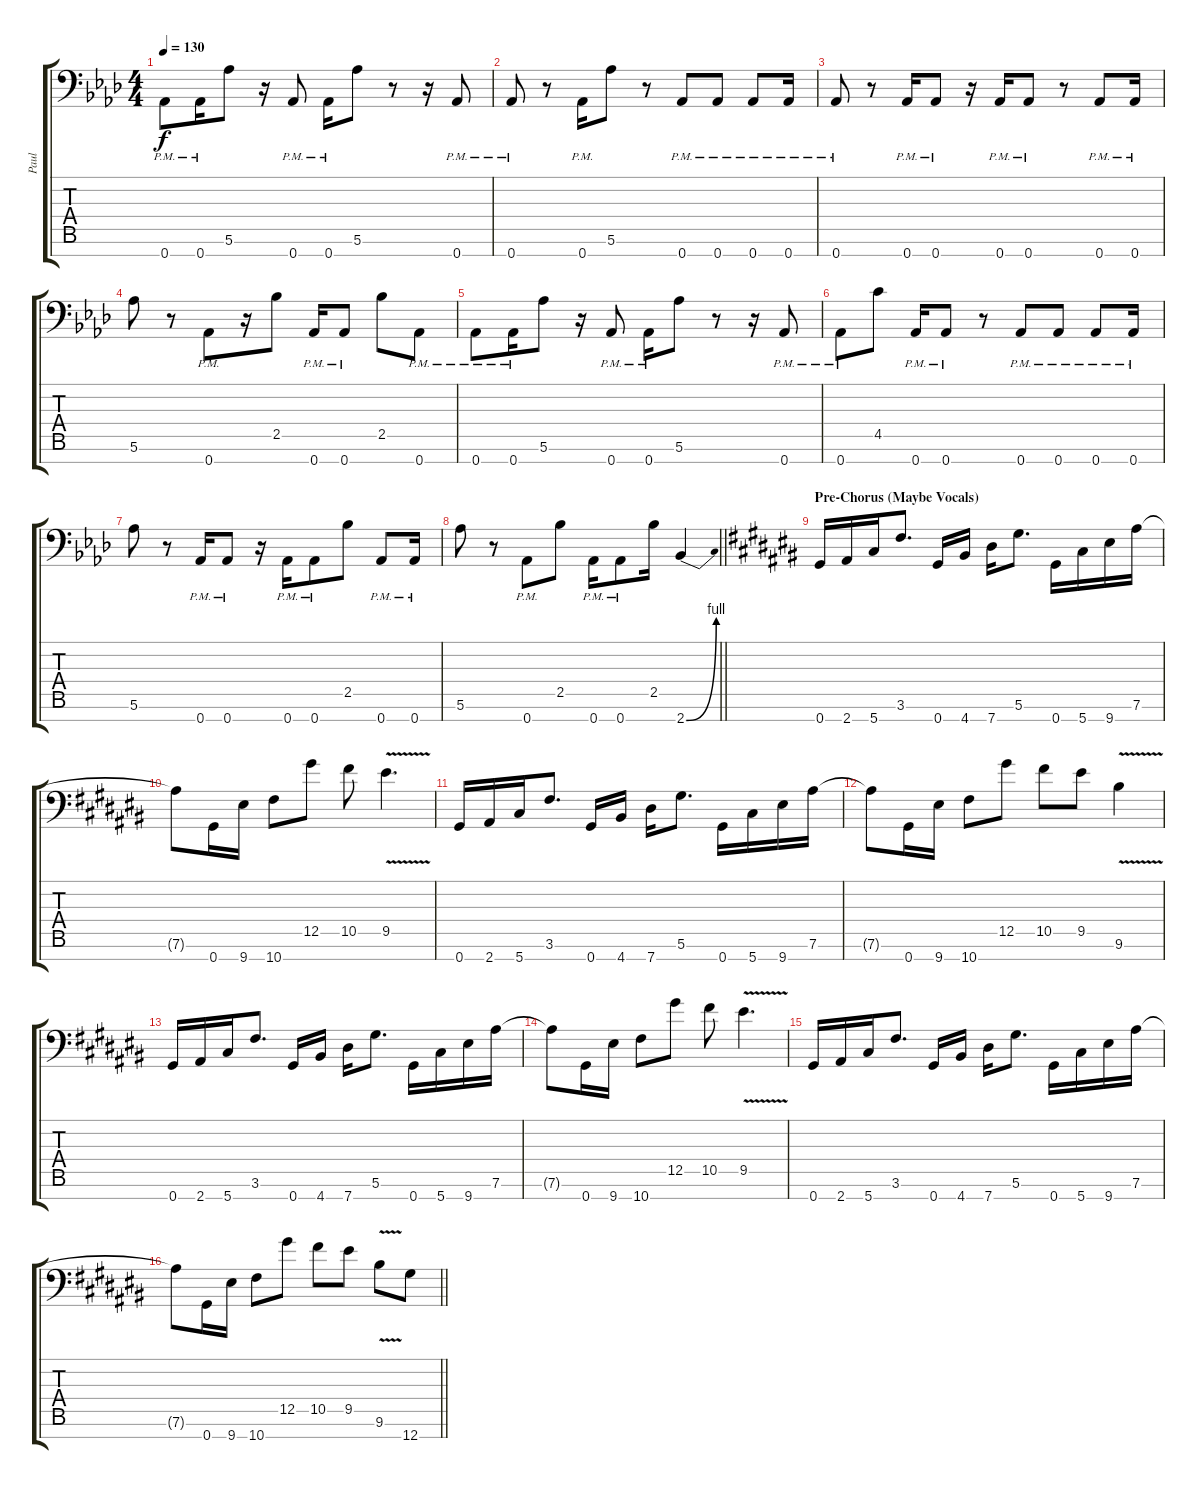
\track ("Paul" "Paul") {instrument distortionguitar}
\staff {score tabs}
\tuning (Eb4 Bb3 Gb3 Db3 Ab2 Eb2 Ab1) {hide}
\ts (4 4)
\tempo 130
\clef f4
\ks fminor
0.7{pm}.8{dy f} 0.7{pm}.16 5.6.8 r.16 0.7{pm}.8 0.7{pm}.16 5.6.8 r.8 r.16 0.7{pm}.8 |
0.7{pm}.8 r.8 0.7{pm}.16 5.6.8 r.8 0.7{pm}.8 0.7{pm}.8 0.7{pm}.8 0.7{pm}.16 |
0.7{pm}.8 r.8 0.7{pm}.16 0.7{pm}.8 r.16 0.7{pm}.16 0.7{pm}.8 r.8 0.7{pm}.8 0.7{pm}.16 |
5.6.8 r.8 0.7{pm}.8 r.16 2.5.8 0.7{pm}.16 0.7{pm}.8 2.5.8 0.7{pm}.8 |
0.7{pm}.8 0.7{pm}.16 5.6.8 r.16 0.7{pm}.8 0.7{pm}.16 5.6.8 r.8 r.16 0.7{pm}.8 |
0.7{pm}.8 4.5.8 0.7{pm}.16 0.7{pm}.8 r.8 0.7{pm}.8 0.7{pm}.8 0.7{pm}.8 0.7{pm}.16 |
5.6.8 r.8 0.7{pm}.16 0.7{pm}.8 r.16 0.7{pm}.16 0.7{pm}.8 2.5.8 0.7{pm}.8 0.7{pm}.16 |
\barLineRight lightlight
5.6.8 r.8 0.7{pm}.8 2.5.8 0.7{pm}.16 0.7{pm}.8 2.5.16 2.7{be (bend 0 0 60 4)}.4 |
\section ("" "Pre-Chorus (Maybe Vocals)")
\ks a#minor
0.7.16 2.7.16 5.7.16 3.6.8{d} 0.7.16 4.7.16 7.7.16 5.6.8{d} 0.7.16 5.7.16 9.7.16 7.6.16 |
7.6{t}.8 0.7.16 9.7.16 10.7.8 12.5.8 10.5.8 9.5{v}.4{d} |
0.7.16 2.7.16 5.7.16 3.6.8{d} 0.7.16 4.7.16 7.7.16 5.6.8{d} 0.7.16 5.7.16 9.7.16 7.6.16 |
7.6{t}.8 0.7.16 9.7.16 10.7.8 12.5.8 10.5.8 9.5.8 9.6{v}.4 |
0.7.16 2.7.16 5.7.16 3.6.8{d} 0.7.16 4.7.16 7.7.16 5.6.8{d} 0.7.16 5.7.16 9.7.16 7.6.16 |
7.6{t}.8 0.7.16 9.7.16 10.7.8 12.5.8 10.5.8 9.5{v}.4{d} |
0.7.16 2.7.16 5.7.16 3.6.8{d} 0.7.16 4.7.16 7.7.16 5.6.8{d} 0.7.16 5.7.16 9.7.16 7.6.16 |
\barLineRight lightlight
7.6{t}.8 0.7.16 9.7.16 10.7.8 12.5.8 10.5.8 9.5.8 9.6{v}.8 12.7.8
